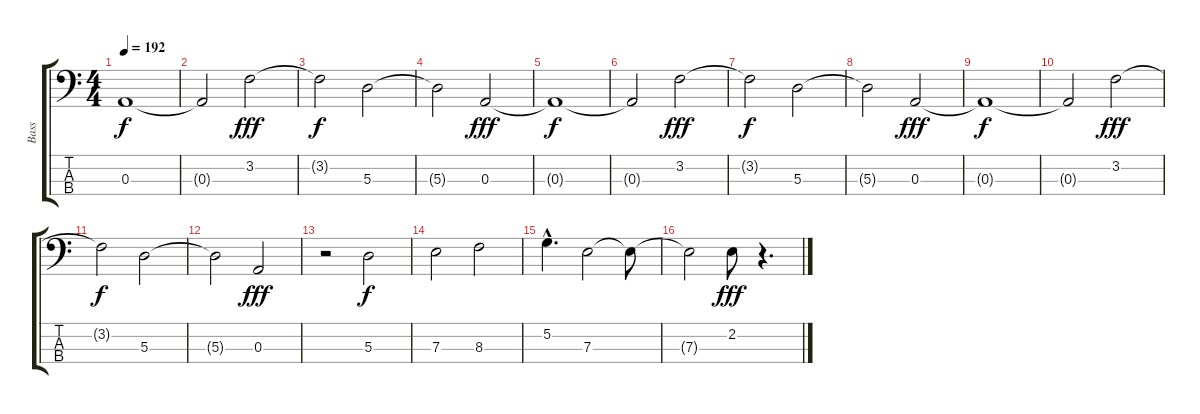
\track ("Bass" "Bass") {instrument electricbasspick}
\staff {score tabs}
\tuning (G2 D2 A1 E1) {hide}
\ts (4 4)
\tempo 192
\clef f4
\ks c
0.3{t}.1{dy f} |
0.3{t}.2 3.2.2{dy fff} |
3.2{t}.2{dy f} 5.3.2 |
5.3{t}.2 0.3.2{dy fff} |
0.3{t}.1{dy f} |
0.3{t}.2 3.2.2{dy fff} |
3.2{t}.2{dy f} 5.3.2 |
5.3{t}.2 0.3.2{dy fff} |
0.3{t}.1{dy f} |
0.3{t}.2 3.2.2{dy fff} |
3.2{t}.2{dy f} 5.3.2 |
5.3{t}.2 0.3.2{dy fff} |
r.2 5.3.2{dy f} |
7.3.2 8.3.2 |
5.2{hac}.4{d} 7.3.2 7.3{t}.8 |
7.3{t}.2 2.2.8{dy fff} r.4{d}
